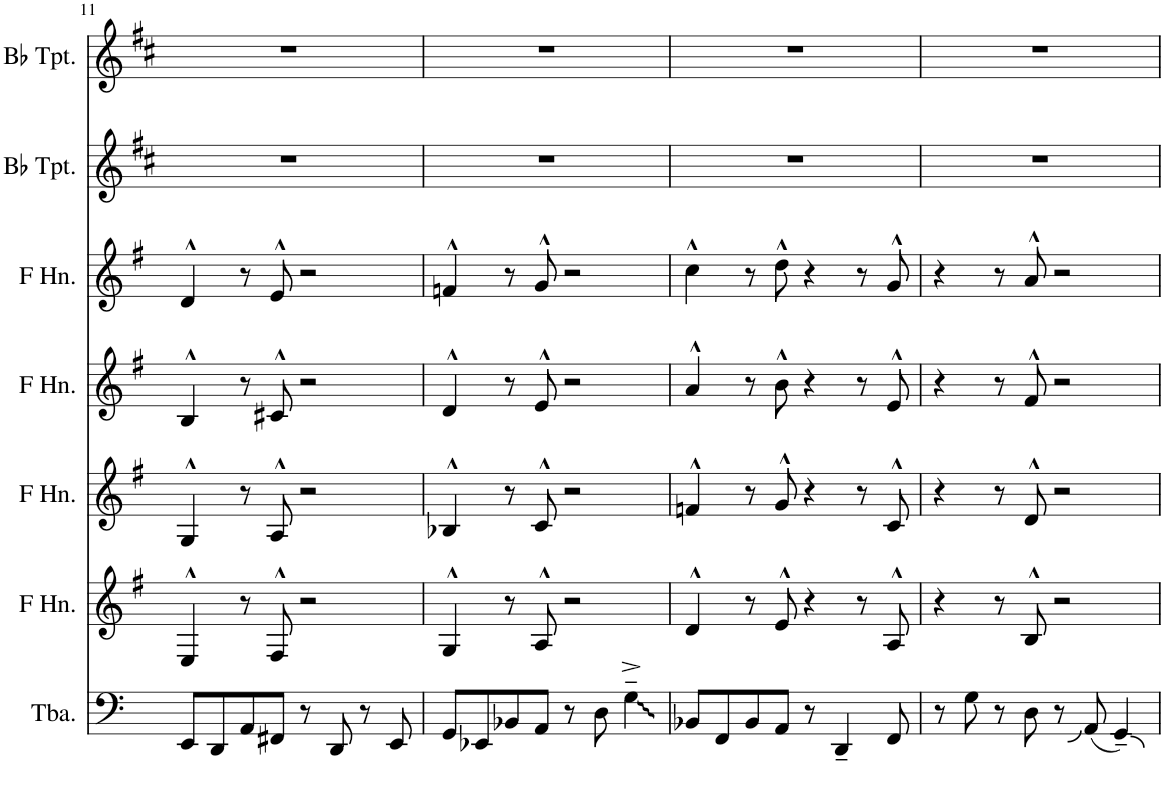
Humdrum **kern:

**kern	**kern	**kern	**kern	**kern	**kern	**kern
*part7	*part6	*part5	*part4	*part3	*part2	*part1
*staff7	*staff6	*staff5	*staff4	*staff3	*staff2	*staff1
*I"Tuba	*I"Horn in F	*I"Horn in F	*I"Horn in F	*I"Horn in F	*I"Bb Trumpet	*I"Bb Trumpet
*I'Tba.	*	*	*	*	*I'Bb Tpt.	*I'Bb Tpt.
!!LO:PB:g=z
*clefF4	*clefG2	*clefG2	*clefG2	*clefG2	*clefG2	*clefG2
*	*Trd4c7	*Trd4c7	*Trd4c7	*Trd4c7	*Trd1c2	*Trd1c2
*k[]	*k[f#]	*k[f#]	*k[f#]	*k[f#]	*k[f#c#]	*k[f#c#]
*M4/4	*M4/4	*M4/4	*M4/4	*M4/4	*M4/4	*M4/4
=11	=11	=11	=11	=11	=11	=11
8EE/L	4E^^/	4G^^/	4B^^/	4d^^/	1r	1r
8DD/	.	.	.	.	.	.
8AA/	8r	8r	8r	8r	.	.
8FF#X/J	8F#^^/	8A^^/	8c#X^^/	8e^^/	.	.
8r	2r	2r	2r	2r	.	.
8DD/	.	.	.	.	.	.
8r	.	.	.	.	.	.
8EE/	.	.	.	.	.	.
=12	=12	=12	=12	=12	=12	=12
8GG/L	4G^^/	4B-X^^/	4d^^/	4fn^^/	1r	1r
8EE-X/	.	.	.	.	.	.
8BB-X/	8r	8r	8r	8r	.	.
8AA/J	8A^^/	8c^^/	8e^^/	8g^^/	.	.
8r	2r	2r	2r	2r	.	.
8D^^\	.	.	.	.	.	.
4D~^\	.	.	.	.	.	.
=13	=13	=13	=13	=13	=13	=13
8BB-X/L	4d^^/	4fn^^/	4a^^/	4cc^^\	1r	1r
8FF/	.	.	.	.	.	.
8BB-/	8r	8r	8r	8r	.	.
8AA/J	8e^^/	8g^^/	8b^^\	8dd^^\	.	.
8r	4r	4r	4r	4r	.	.
4DD~/	.	.	.	.	.	.
.	8r	8r	8r	8r	.	.
8FF/	8A^^/	8c^^/	8e^^/	8g^^/	.	.
=14	=14	=14	=14	=14	=14	=14
8r	4r	4r	4r	4r	1r	1r
8G\	.	.	.	.	.	.
8r	8r	8r	8r	8r	.	.
8D\	8B^^/	8d^^/	8f#^^/	8a^^/	.	.
8r	2r	2r	2r	2r	.	.
(8GG/	.	.	.	.	.	.
4EE~/)	.	.	.	.	.	.
=	=	=	=	=	=	=
*-	*-	*-	*-	*-	*-	*-
